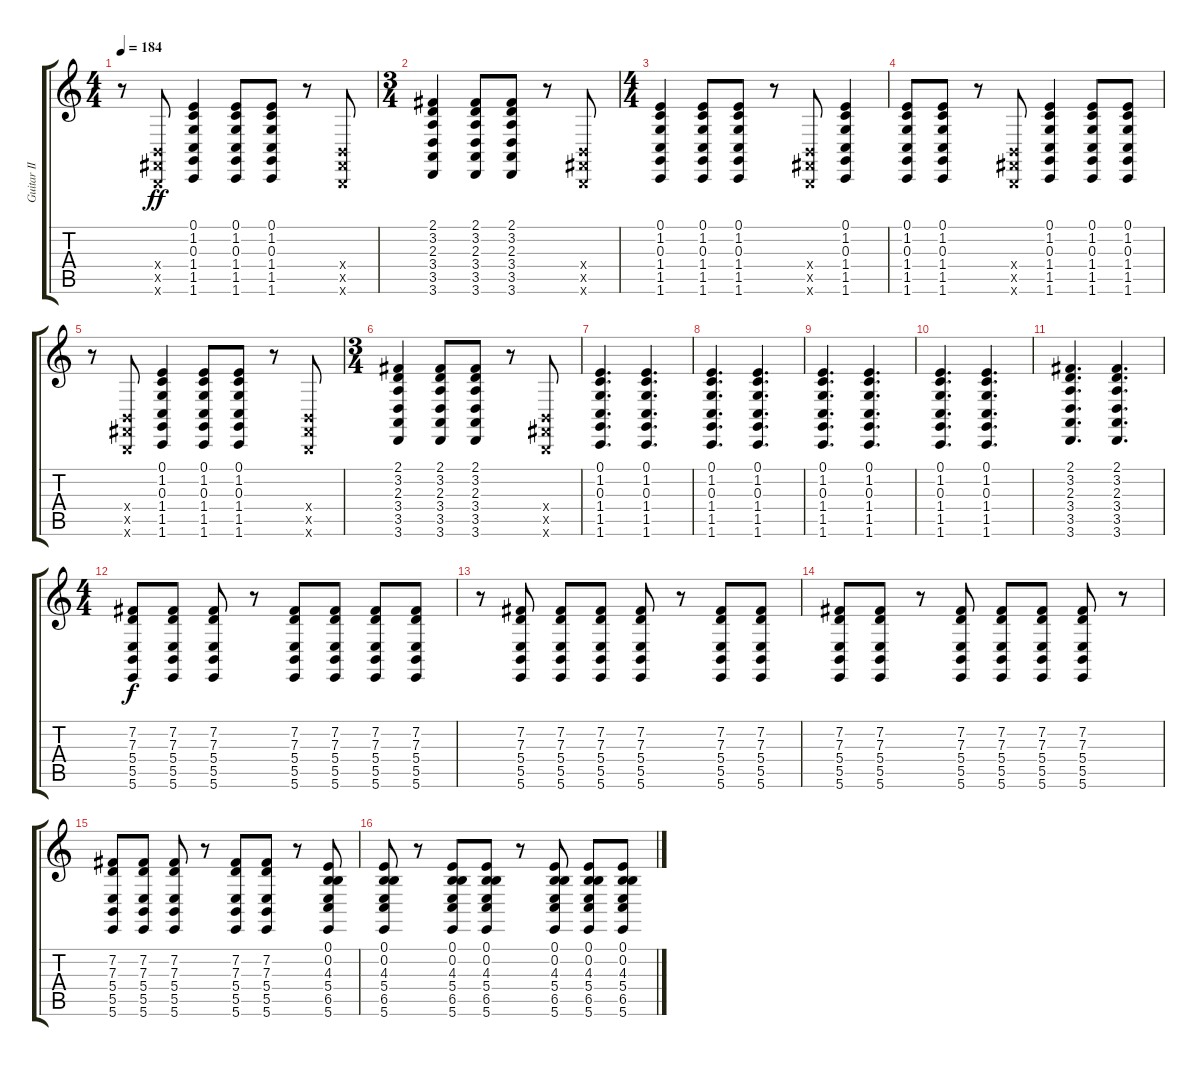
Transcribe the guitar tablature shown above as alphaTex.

\track ("Guitar II BF#BGBE " "Guitar II ") {instrument voiceoohs}
\staff {score tabs}
\tuning (E4 B3 G3 B2 Gb2 B1) {hide}
\ts (4 4)
\tempo 184
\clef g2
\ks c
r.8{dy ff} (0.4{x} 0.5{x} 0.6{x}).8 (0.1 1.2 0.3 1.4 1.5 1.6).4 (0.1 1.2 0.3 1.4 1.5 1.6).8 (0.1 1.2 0.3 1.4 1.5 1.6).8 r.8 (0.4{x} 0.5{x} 0.6{x}).8 |
\ts (3 4)
(2.1 3.2 2.3 3.4 3.5 3.6).4 (2.1 3.2 2.3 3.4 3.5 3.6).8 (2.1 3.2 2.3 3.4 3.5 3.6).8 r.8 (0.4{x} 0.5{x} 0.6{x}).8 |
\ts (4 4)
(0.1 1.2 0.3 1.4 1.5 1.6).4 (0.1 1.2 0.3 1.4 1.5 1.6).8 (0.1 1.2 0.3 1.4 1.5 1.6).8 r.8 (0.4{x} 0.5{x} 0.6{x}).8 (0.1 1.2 0.3 1.4 1.5 1.6).4 |
(0.1 1.2 0.3 1.4 1.5 1.6).8 (0.1 1.2 0.3 1.4 1.5 1.6).8 r.8 (0.4{x} 0.5{x} 0.6{x}).8 (0.1 1.2 0.3 1.4 1.5 1.6).4 (0.1 1.2 0.3 1.4 1.5 1.6).8 (0.1 1.2 0.3 1.4 1.5 1.6).8 |
r.8 (0.4{x} 0.5{x} 0.6{x}).8 (0.1 1.2 0.3 1.4 1.5 1.6).4 (0.1 1.2 0.3 1.4 1.5 1.6).8 (0.1 1.2 0.3 1.4 1.5 1.6).8 r.8 (0.4{x} 0.5{x} 0.6{x}).8 |
\ts (3 4)
(2.1 3.2 2.3 3.4 3.5 3.6).4 (2.1 3.2 2.3 3.4 3.5 3.6).8 (2.1 3.2 2.3 3.4 3.5 3.6).8 r.8 (0.4{x} 0.5{x} 0.6{x}).8 |
(0.1 1.2 0.3 1.4 1.5 1.6).4{d} (0.1 1.2 0.3 1.4 1.5 1.6).4{d} |
(0.1 1.2 0.3 1.4 1.5 1.6).4{d} (0.1 1.2 0.3 1.4 1.5 1.6).4{d} |
(0.1 1.2 0.3 1.4 1.5 1.6).4{d} (0.1 1.2 0.3 1.4 1.5 1.6).4{d} |
(0.1 1.2 0.3 1.4 1.5 1.6).4{d} (0.1 1.2 0.3 1.4 1.5 1.6).4{d} |
(2.1 3.2 2.3 3.4 3.5 3.6).4{d} (2.1 3.2 2.3 3.4 3.5 3.6).4{d} |
\ts (4 4)
(7.2 7.3 5.4 5.5 5.6).8{dy f} (7.2 7.3 5.4 5.5 5.6).8 (7.2 7.3 5.4 5.5 5.6).8 r.8 (7.2 7.3 5.4 5.5 5.6).8 (7.2 7.3 5.4 5.5 5.6).8 (7.2 7.3 5.4 5.5 5.6).8 (7.2 7.3 5.4 5.5 5.6).8 |
r.8 (7.2 7.3 5.4 5.5 5.6).8 (7.2 7.3 5.4 5.5 5.6).8 (7.2 7.3 5.4 5.5 5.6).8 (7.2 7.3 5.4 5.5 5.6).8 r.8 (7.2 7.3 5.4 5.5 5.6).8 (7.2 7.3 5.4 5.5 5.6).8 |
(7.2 7.3 5.4 5.5 5.6).8 (7.2 7.3 5.4 5.5 5.6).8 r.8 (7.2 7.3 5.4 5.5 5.6).8 (7.2 7.3 5.4 5.5 5.6).8 (7.2 7.3 5.4 5.5 5.6).8 (7.2 7.3 5.4 5.5 5.6).8 r.8 |
(7.2 7.3 5.4 5.5 5.6).8 (7.2 7.3 5.4 5.5 5.6).8 (7.2 7.3 5.4 5.5 5.6).8 r.8 (7.2 7.3 5.4 5.5 5.6).8 (7.2 7.3 5.4 5.5 5.6).8 r.8 (0.1 0.2 4.3 5.4 6.5 5.6).8 |
(0.1 0.2 4.3 5.4 6.5 5.6).8 r.8 (0.1 0.2 4.3 5.4 6.5 5.6).8 (0.1 0.2 4.3 5.4 6.5 5.6).8 r.8 (0.1 0.2 4.3 5.4 6.5 5.6).8 (0.1 0.2 4.3 5.4 6.5 5.6).8 (0.1 0.2 4.3 5.4 6.5 5.6).8
